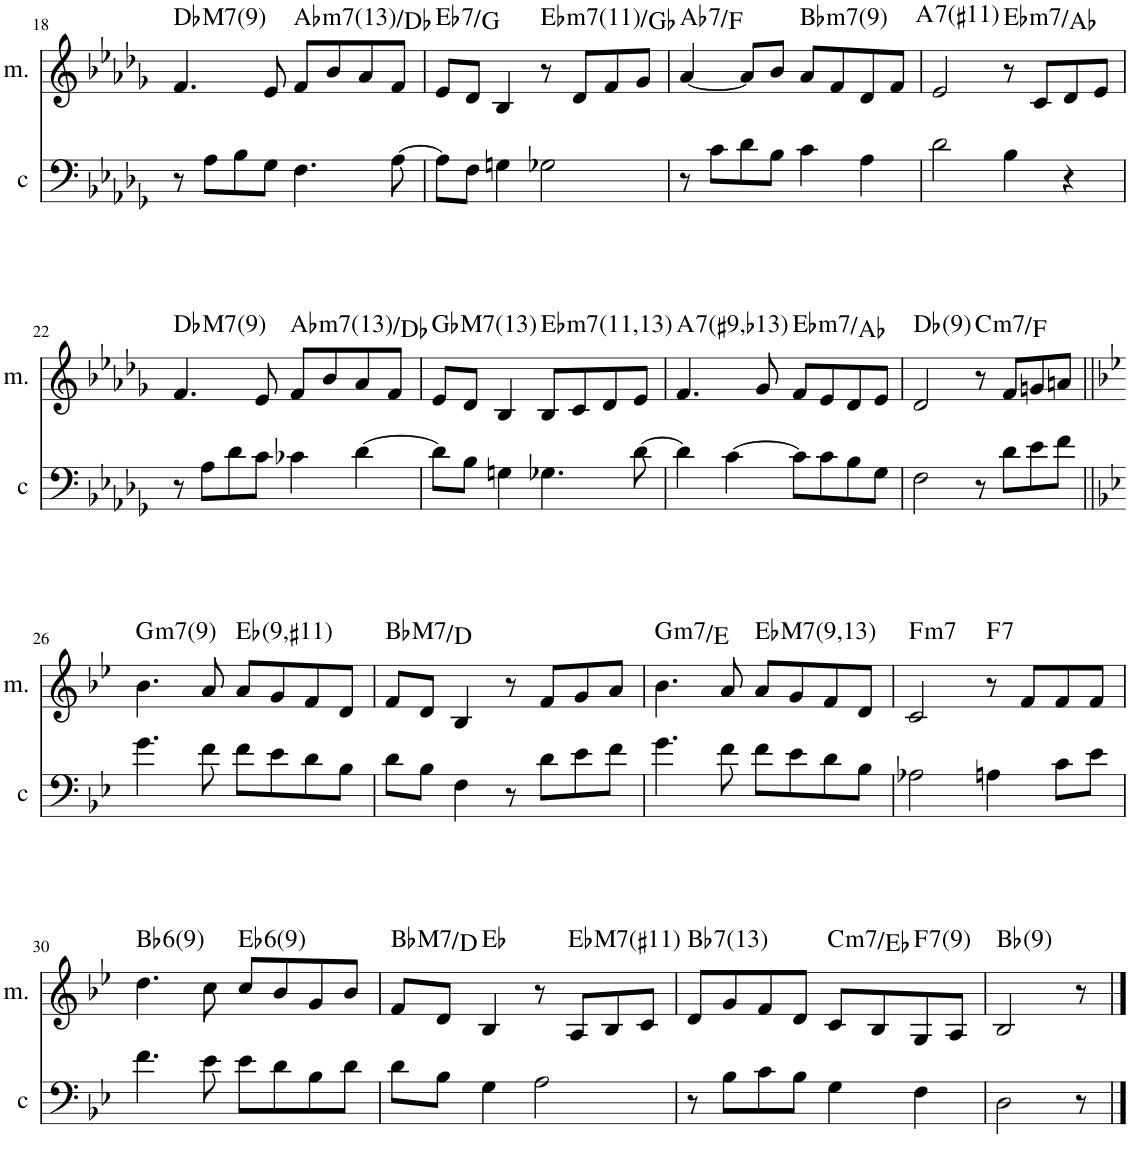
**kern	**kern	**harte
*part2	*part1	*part1
*staff2	*staff1	*
*I"conunter part	*I"melody	*
*I'c	*I'm.	*
!!LO:PB:g=z
*clefF4	*clefG2	*
*ITrd12c21	*	*
*k[b-e-a-d-g-]	*k[b-e-a-d-g-]	*
*M4/4	*M4/4	*
=18	=18	=18
!	!	!LO:H:kt=M7
8r	4.f/	Db:maj7(9)
8A-\L	.	.
8B-\	.	.
8G-\J	8e-/	.
!	!	!LO:H:kt=m7
4.F\	8f/L	Ab:min7(13)/4
.	8b-/	.
.	8a-/	.
[8A-\	8f/J	.
=19	=19	=19
!	!	!LO:H:kt=7
8A-\L]	8e-/L	Eb:7/3
8F\J	8d-/J	.
4Gn\	4B-/	.
!	!	!LO:H:kt=m7
2G-X\	8r	Eb:min7(11)/b3
.	8d-/L	.
.	8f/	.
.	8g-/J	.
=20	=20	=20
!	!	!LO:H:kt=7
8r	[4a-/	Ab:7/6
8c\L	.	.
8d-\	8a-/L]	.
8B-\J	8b-/J	.
!	!	!LO:H:kt=m7
4c\	8a-/L	Bb:min7(9)
.	8f/	.
4A-\	8d-/	.
.	8f/J	.
=21	=21	=21
!	!	!LO:H:kt=7
2d-\	2e-/	A:7(#11)
!	!	!LO:H:kt=m7
4B-\	8r	Eb:min7/4
.	8c/L	.
4r	8d-/	.
.	8e-/J	.
!!LO:LB:g=z
=22	=22	=22
*k[b-e-a-d-g-]	*	*
!	!	!LO:H:kt=M7
8r	4.f/	Db:maj7(9)
8A-\L	.	.
8d-\	.	.
8c\J	8e-/	.
!	!	!LO:H:kt=m7
4c-X\	8f/L	Ab:min7(13)/4
.	8b-/	.
[4d-\	8a-/	.
.	8f/J	.
=23	=23	=23
!	!	!LO:H:kt=M7
8d-\L]	8e-/L	Gb:maj7(13)
8B-\J	8d-/J	.
4Gn\	4B-/	.
!	!	!LO:H:kt=m7
4.G-X\	8B-/L	Eb:min7(11,13)
.	8c/	.
.	8d-/	.
[8d-\	8e-/J	.
=24	=24	=24
!	!	!LO:H:kt=7
4d-\]	4.f/	A:7(#9,b13)
[4c\	.	.
.	8g-/	.
!	!	!LO:H:kt=m7
8c\L]	8f/L	Eb:min7/4
8c\	8e-/	.
8B-\	8d-/	.
8G-\J	8e-/J	.
=25	=25	=25
2F\	2d-/	Db:maj(9)
!	!	!LO:H:kt=m7
8r	8r	C:min7/4
8d-\L	8f/L	.
8e-\	8gn/	.
8f\J	8an/J	.
!!LO:LB:g=z
=26||	=26||	=26||
*k[b-e-]	*k[b-e-]	*
!	!	!LO:H:kt=m7
4.g\	4.b-\	G:min7(9)
8f\	8a/	.
8f\L	8a/L	Eb:maj(9,#11)
8e-\	8g/	.
8d\	8f/	.
8B-\J	8d/J	.
=27	=27	=27
!	!	!LO:H:kt=M7
8d\L	8f/L	Bb:maj7/3
8B-\J	8d/J	.
4F\	4B-/	.
8r	8r	.
8d\L	8f/L	.
8e-\	8g/	.
8f\J	8a/J	.
=28	=28	=28
!	!	!LO:H:kt=m7
4.g\	4.b-\	G:min7/6
8f\	8a/	.
!	!	!LO:H:kt=M7
8f\L	8a/L	Eb:maj7(9,13)
8e-\	8g/	.
8d\	8f/	.
8B-\J	8d/J	.
=29	=29	=29
!	!	!LO:H:kt=m7
2A-X\	2c/	F:min7
!	!	!LO:H:kt=7
4An\	8r	F:7
.	8f/L	.
8c\L	8f/	.
8e-\J	8f/J	.
!!LO:LB:g=z
=30	=30	=30
*k[b-e-]	*	*
!	!	!LO:H:kt=6
4.f\	4.dd\	Bb:maj6(9)
8e-\	8cc\	.
!	!	!LO:H:kt=6
8e-\L	8cc/L	Eb:maj6(9)
8d\	8b-/	.
8B-\	8g/	.
8d\J	8b-/J	.
=31	=31	=31
!	!	!LO:H:kt=M7
8d\L	8f/L	Bb:maj7/3
8B-\J	8d/J	.
4G\	4B-/	Eb:maj
2A\	8r	.
!	!	!LO:H:kt=M7
.	8A/L	Eb:maj7(#11)
.	8B-/	.
.	8c/J	.
=32	=32	=32
!	!	!LO:H:kt=7
8r	8d/L	Bb:7(13)
8B-\L	8g/	.
8c\	8f/	.
8B-\J	8d/J	.
!	!	!LO:H:kt=m7
4G\	8c/L	C:min7/b3
.	8B-/	.
!	!	!LO:H:kt=7
4F\	8G/	F:7(9)
.	8A/J	.
=33	=33	=33
2D\	2B-/	Bb:maj(9)
8r	8r	.
==	==	==
*-	*-	*-
